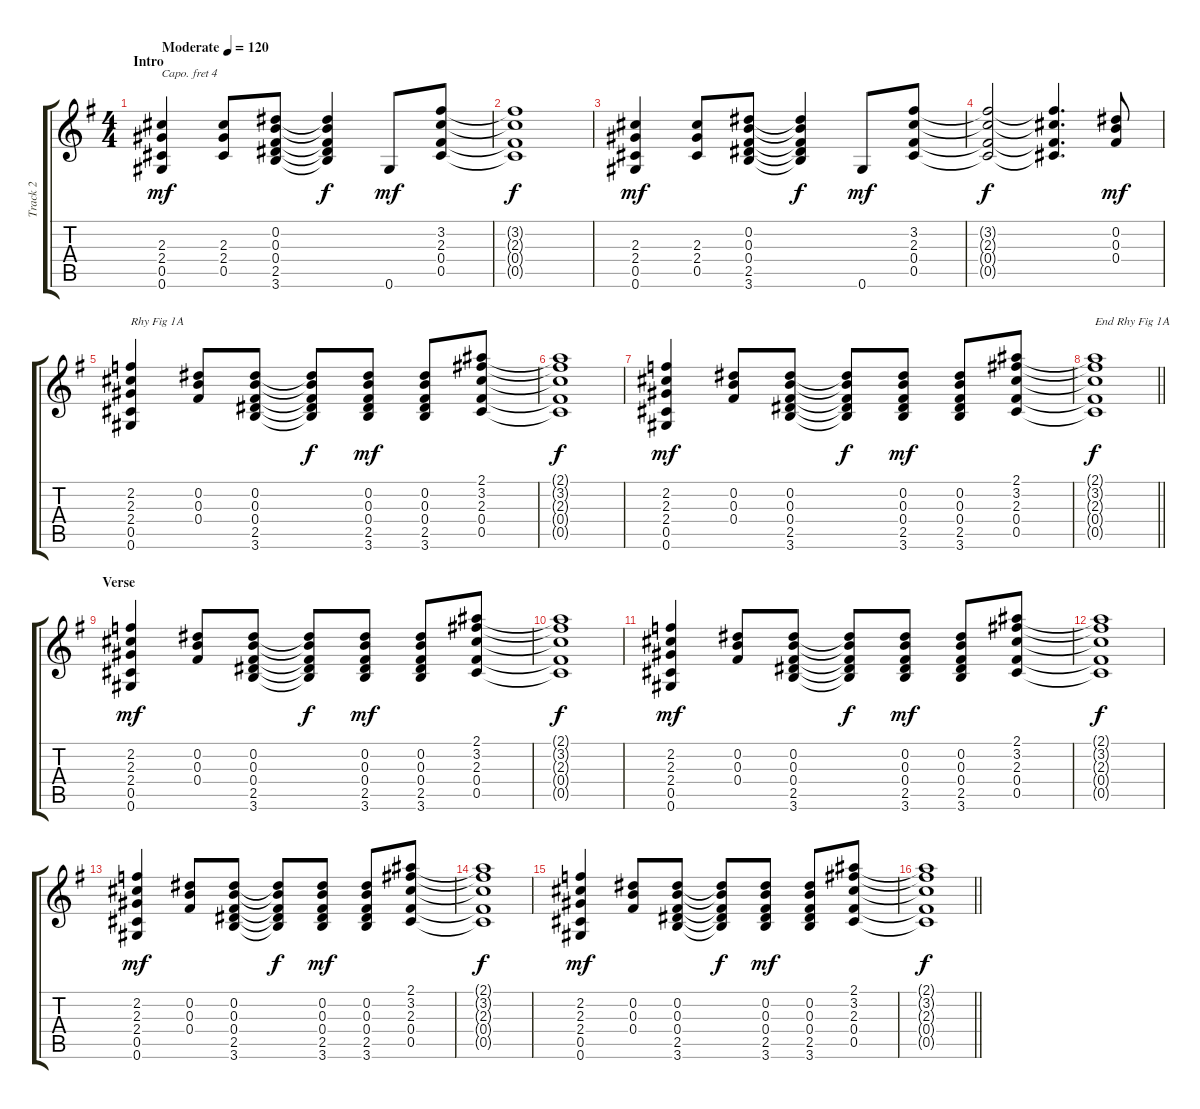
\track ("Track 2" "Track 2") {instrument electricguitarclean}
\staff {score tabs}
\capo 4
\tuning (E4 B3 G3 D3 A2 E2) {hide}
\ts (4 4)
\section ("" "Intro")
\tempo (120 "Moderate")
\clef g2
\ks g
(2.3 2.4 0.5 0.6).4{dy mf instrument electricguitarclean} (2.3 2.4 0.5).8 (0.2 0.3 0.4 2.5 3.6).8 (0.2{t} 0.3{t} 0.4{t} 2.5{t} 3.6{t}).4{dy f} 0.6.8{dy mf} (3.2 2.3 0.4 0.5).8 |
(3.2{t} 2.3{t} 0.4{t} 0.5{t}).1{dy f} |
(2.3 2.4 0.5 0.6).4{dy mf} (2.3 2.4 0.5).8 (0.2 0.3 0.4 2.5 3.6).8 (0.2{t} 0.3{t} 0.4{t} 2.5{t} 3.6{t}).4{dy f} 0.6.8{dy mf} (3.2 2.3 0.4 0.5).8 |
(3.2{t} 2.3{t} 0.4{t} 0.5{t}).2{dy f} (3.2{t} 2.3{t} 0.4{t} 0.5{t}).4{d} (0.2 0.3 0.4).8{dy mf} |
(2.2 2.3 2.4 0.5 0.6).4{txt "Rhy Fig 1A"} (0.2 0.3 0.4).8 (0.2 0.3 0.4 2.5 3.6).8 (0.2{t} 0.3{t} 0.4{t} 2.5{t} 3.6{t}).8{dy f} (0.2 0.3 0.4 2.5 3.6).8{dy mf} (0.2 0.3 0.4 2.5 3.6).8 (2.1 3.2 2.3 0.4 0.5).8 |
(2.1{t} 3.2{t} 2.3{t} 0.4{t} 0.5{t}).1{dy f} |
(2.2 2.3 2.4 0.5 0.6).4{dy mf} (0.2 0.3 0.4).8 (0.2 0.3 0.4 2.5 3.6).8 (0.2{t} 0.3{t} 0.4{t} 2.5{t} 3.6{t}).8{dy f} (0.2 0.3 0.4 2.5 3.6).8{dy mf} (0.2 0.3 0.4 2.5 3.6).8 (2.1 3.2 2.3 0.4 0.5).8 |
\barLineRight lightlight
(2.1{t} 3.2{t} 2.3{t} 0.4{t} 0.5{t}).1{txt "End Rhy Fig 1A" dy f} |
\section ("" "Verse")
(2.2 2.3 2.4 0.5 0.6).4{dy mf} (0.2 0.3 0.4).8 (0.2 0.3 0.4 2.5 3.6).8 (0.2{t} 0.3{t} 0.4{t} 2.5{t} 3.6{t}).8{dy f} (0.2 0.3 0.4 2.5 3.6).8{dy mf} (0.2 0.3 0.4 2.5 3.6).8 (2.1 3.2 2.3 0.4 0.5).8 |
(2.1{t} 3.2{t} 2.3{t} 0.4{t} 0.5{t}).1{dy f} |
(2.2 2.3 2.4 0.5 0.6).4{dy mf} (0.2 0.3 0.4).8 (0.2 0.3 0.4 2.5 3.6).8 (0.2{t} 0.3{t} 0.4{t} 2.5{t} 3.6{t}).8{dy f} (0.2 0.3 0.4 2.5 3.6).8{dy mf} (0.2 0.3 0.4 2.5 3.6).8 (2.1 3.2 2.3 0.4 0.5).8 |
(2.1{t} 3.2{t} 2.3{t} 0.4{t} 0.5{t}).1{dy f} |
(2.2 2.3 2.4 0.5 0.6).4{dy mf} (0.2 0.3 0.4).8 (0.2 0.3 0.4 2.5 3.6).8 (0.2{t} 0.3{t} 0.4{t} 2.5{t} 3.6{t}).8{dy f} (0.2 0.3 0.4 2.5 3.6).8{dy mf} (0.2 0.3 0.4 2.5 3.6).8 (2.1 3.2 2.3 0.4 0.5).8 |
(2.1{t} 3.2{t} 2.3{t} 0.4{t} 0.5{t}).1{dy f} |
(2.2 2.3 2.4 0.5 0.6).4{dy mf} (0.2 0.3 0.4).8 (0.2 0.3 0.4 2.5 3.6).8 (0.2{t} 0.3{t} 0.4{t} 2.5{t} 3.6{t}).8{dy f} (0.2 0.3 0.4 2.5 3.6).8{dy mf} (0.2 0.3 0.4 2.5 3.6).8 (2.1 3.2 2.3 0.4 0.5).8 |
\barLineRight lightlight
(2.1{t} 3.2{t} 2.3{t} 0.4{t} 0.5{t}).1{dy f}
